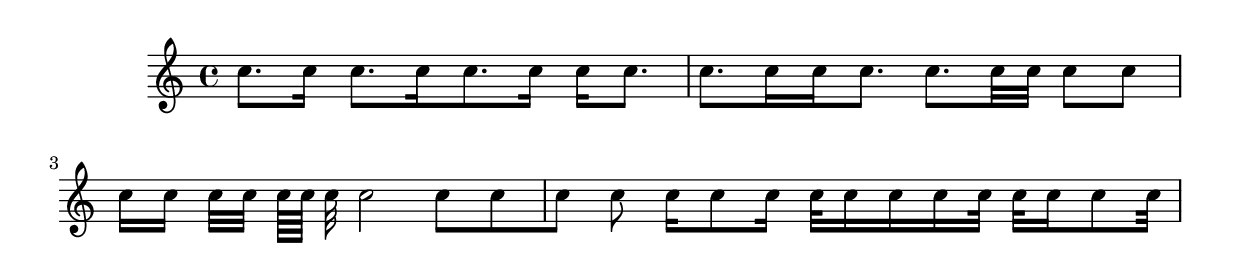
\version "1.7.18"

\header{
texidoc="
Beaming is generated automatically. Beams may cross bar lines. In that
case, line breaks are forbidden.  Yet clef and key signatures are
hidden just as with breakable bar lines.
"
}

\score { \context Staff \notes \relative c''  {
	 c8.-[ c16]
	 c8.-[ c16 c8.  c16]
	 c16-[ c8.] |
	 c8.-[ c16  c16  c8.]
	 c8.-[ c32  c32]
	 c8-[ c8] |
	 c16-[ c16]
	 c32-[ c32]
	 c64-[ c64]	
	c32
	c2

	 c8-[ c c] c8 % over barline
	 c16-[ c8 c16]
	 c32-[ c16 c16 c16 c32]
	 c32-[ c16 c8 c32]		 % hmm ?
	
		}}

